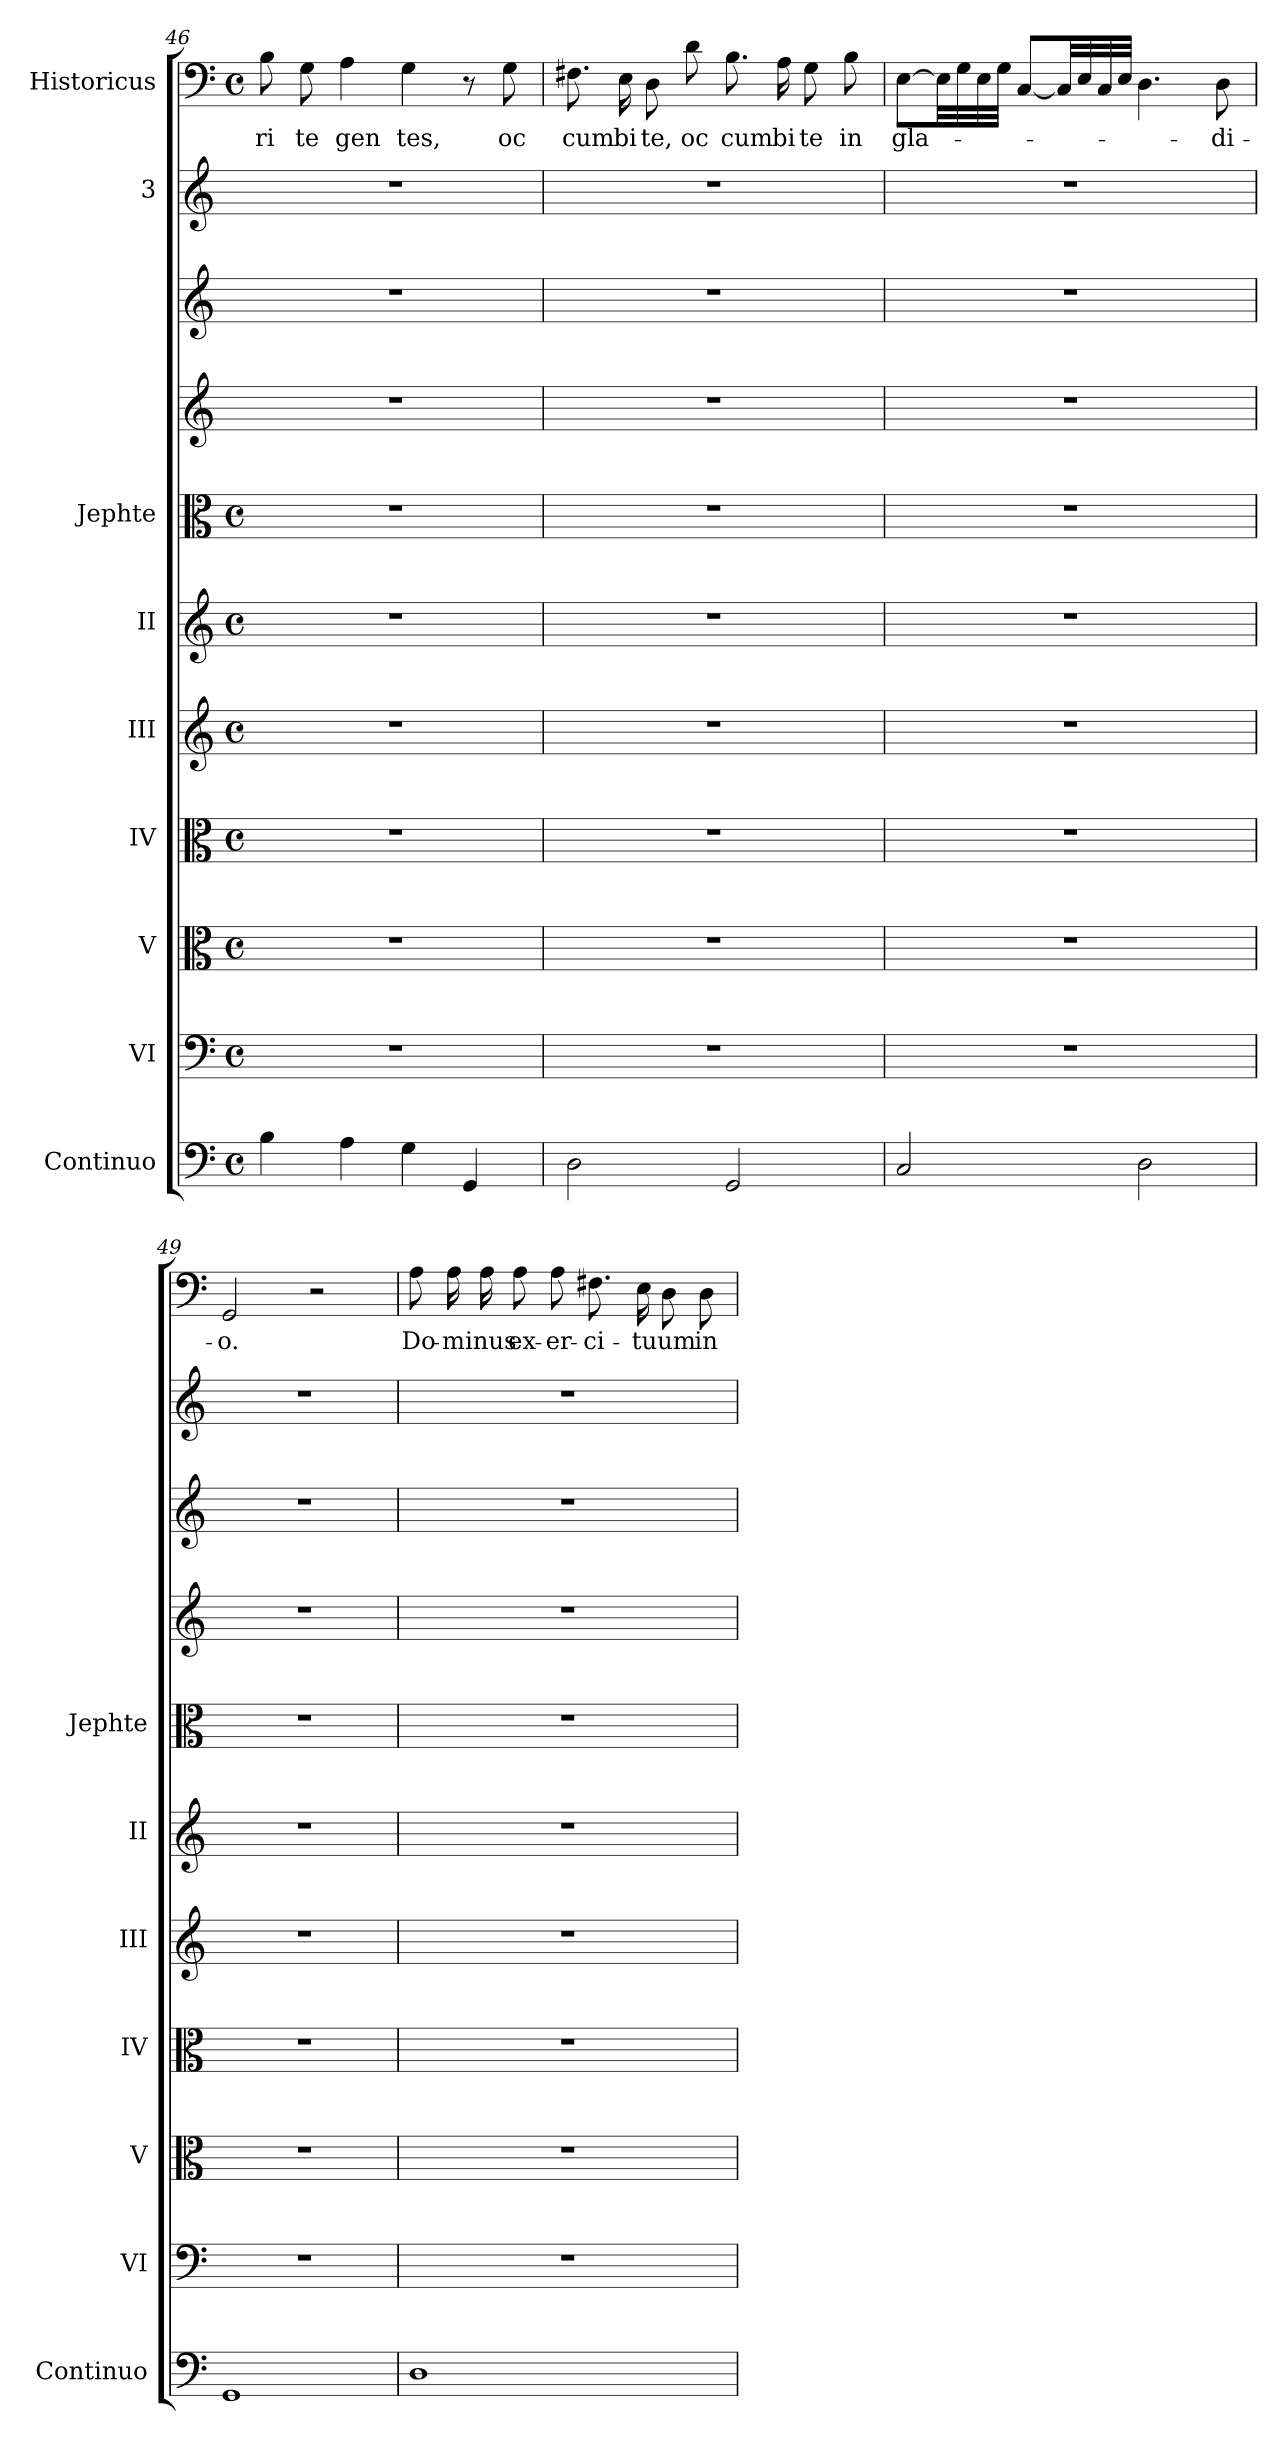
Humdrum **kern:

**kern	**kern	**kern	**kern	**kern	**kern	**kern	**kern	**kern	**kern	**kern	**text
*part11	*part10	*part9	*part8	*part7	*part6	*part5	*part4	*part3	*part2	*part1	*part1
*staff11	*staff10	*staff9	*staff8	*staff7	*staff6	*staff5	*staff4	*staff3	*staff2	*staff1	*staff1
*I"Continuo	*I"VI	*I"V	*I"IV	*I"III	*I"II	*I"Jephte	*	*	*I"3	*I"Historicus	*
*I'Continuo	*I'VI	*I'V	*I'IV	*I'III	*I'II	*I'Jephte	*	*	*	*	*
*clefF4	*clefF4	*clefC3	*clefC3	*clefG2	*clefG2	*clefC3	*clefG2	*clefG2	*clefG2	*clefF4	*
*k[]	*k[]	*k[]	*k[]	*k[]	*k[]	*k[]	*k[]	*k[]	*k[]	*k[]	*
*C:	*C:	*C:	*C:	*C:	*C:	*C:	*C:	*C:	*C:	*C:	*
*M4/4	*M4/4	*M4/4	*M4/4	*M4/4	*M4/4	*M4/4	*	*	*	*M4/4	*
*met(c)	*met(c)	*met(c)	*met(c)	*met(c)	*met(c)	*met(c)	*	*	*	*met(c)	*
=46	=46	=46	=46	=46	=46	=46	=46	=46	=46	=46	=46
!	!	!	!	!	!	!	!	!	!	!	!LO:LY:b
4B\	1r	1r	1r	1r	1r	1r	1r	1r	1r	8B\	ri
!	!	!	!	!	!	!	!	!	!	!	!LO:LY:b
.	.	.	.	.	.	.	.	.	.	8G\	te
!	!	!	!	!	!	!	!	!	!	!	!LO:LY:b
4A\	.	.	.	.	.	.	.	.	.	4A\	gen
!	!	!	!	!	!	!	!	!	!	!	!LO:LY:b
4G\	.	.	.	.	.	.	.	.	.	4G\	tes,
4GG/	.	.	.	.	.	.	.	.	.	8r	.
!	!	!	!	!	!	!	!	!	!	!	!LO:LY:b
.	.	.	.	.	.	.	.	.	.	8G\	oc
=47	=47	=47	=47	=47	=47	=47	=47	=47	=47	=47	=47
!	!	!	!	!	!	!	!	!	!	!	!LO:LY:b
2D\	1r	1r	1r	1r	1r	1r	1r	1r	1r	8.F#X\	cum
!	!	!	!	!	!	!	!	!	!	!	!LO:LY:b
.	.	.	.	.	.	.	.	.	.	16E\	bi
!	!	!	!	!	!	!	!	!	!	!	!LO:LY:b
.	.	.	.	.	.	.	.	.	.	8D\	te,
!	!	!	!	!	!	!	!	!	!	!	!LO:LY:b
.	.	.	.	.	.	.	.	.	.	8d\	oc
!	!	!	!	!	!	!	!	!	!	!	!LO:LY:b
2GG/	.	.	.	.	.	.	.	.	.	8.B\	cum
!	!	!	!	!	!	!	!	!	!	!	!LO:LY:b
.	.	.	.	.	.	.	.	.	.	16A\	bi
!	!	!	!	!	!	!	!	!	!	!	!LO:LY:b
.	.	.	.	.	.	.	.	.	.	8G\	te
!	!	!	!	!	!	!	!	!	!	!	!LO:LY:b
.	.	.	.	.	.	.	.	.	.	8B\	in
!!LO:LB:g=z
=48	=48	=48	=48	=48	=48	=48	=48	=48	=48	=48	=48
!	!	!	!	!	!	!	!	!	!	!	!LO:LY:b
2C/	1r	1r	1r	1r	1r	1r	1r	1r	1r	[>8E\L	gla-
.	.	.	.	.	.	.	.	.	.	32E\LL]	.
.	.	.	.	.	.	.	.	.	.	32G\	.
.	.	.	.	.	.	.	.	.	.	32E\	.
.	.	.	.	.	.	.	.	.	.	32G\JJJ	.
.	.	.	.	.	.	.	.	.	.	[<8C/L	.
.	.	.	.	.	.	.	.	.	.	32C/LL]	.
.	.	.	.	.	.	.	.	.	.	32E/	.
.	.	.	.	.	.	.	.	.	.	32C/	.
.	.	.	.	.	.	.	.	.	.	32E/JJJ	.
2D\	.	.	.	.	.	.	.	.	.	4.D\	.
!	!	!	!	!	!	!	!	!	!	!	!LO:LY:b
.	.	.	.	.	.	.	.	.	.	8D\	-di-
=49	=49	=49	=49	=49	=49	=49	=49	=49	=49	=49	=49
!	!	!	!	!	!	!	!	!	!	!	!LO:LY:b
1GG	1r	1r	1r	1r	1r	1r	1r	1r	1r	2GG/	-o.
.	.	.	.	.	.	.	.	.	.	2r	.
=50	=50	=50	=50	=50	=50	=50	=50	=50	=50	=50	=50
!	!	!	!	!	!	!	!	!	!	!	!LO:LY:b
1D	1r	1r	1r	1r	1r	1r	1r	1r	1r	8A\	Do-
!	!	!	!	!	!	!	!	!	!	!	!LO:LY:b
.	.	.	.	.	.	.	.	.	.	16A\	-minus
.	.	.	.	.	.	.	.	.	.	16A\	.
!	!	!	!	!	!	!	!	!	!	!	!LO:LY:b
.	.	.	.	.	.	.	.	.	.	8A\	ex-
!	!	!	!	!	!	!	!	!	!	!	!LO:LY:b
.	.	.	.	.	.	.	.	.	.	8A\	-er-
!	!	!	!	!	!	!	!	!	!	!	!LO:LY:b
.	.	.	.	.	.	.	.	.	.	8.F#X\	-ci-
!	!	!	!	!	!	!	!	!	!	!	!LO:LY:b
.	.	.	.	.	.	.	.	.	.	16E\	-tuum
.	.	.	.	.	.	.	.	.	.	8D\	.
!	!	!	!	!	!	!	!	!	!	!	!LO:LY:b
.	.	.	.	.	.	.	.	.	.	8D\	in
=	=	=	=	=	=	=	=	=	=	=	=
*-	*-	*-	*-	*-	*-	*-	*-	*-	*-	*-	*-
